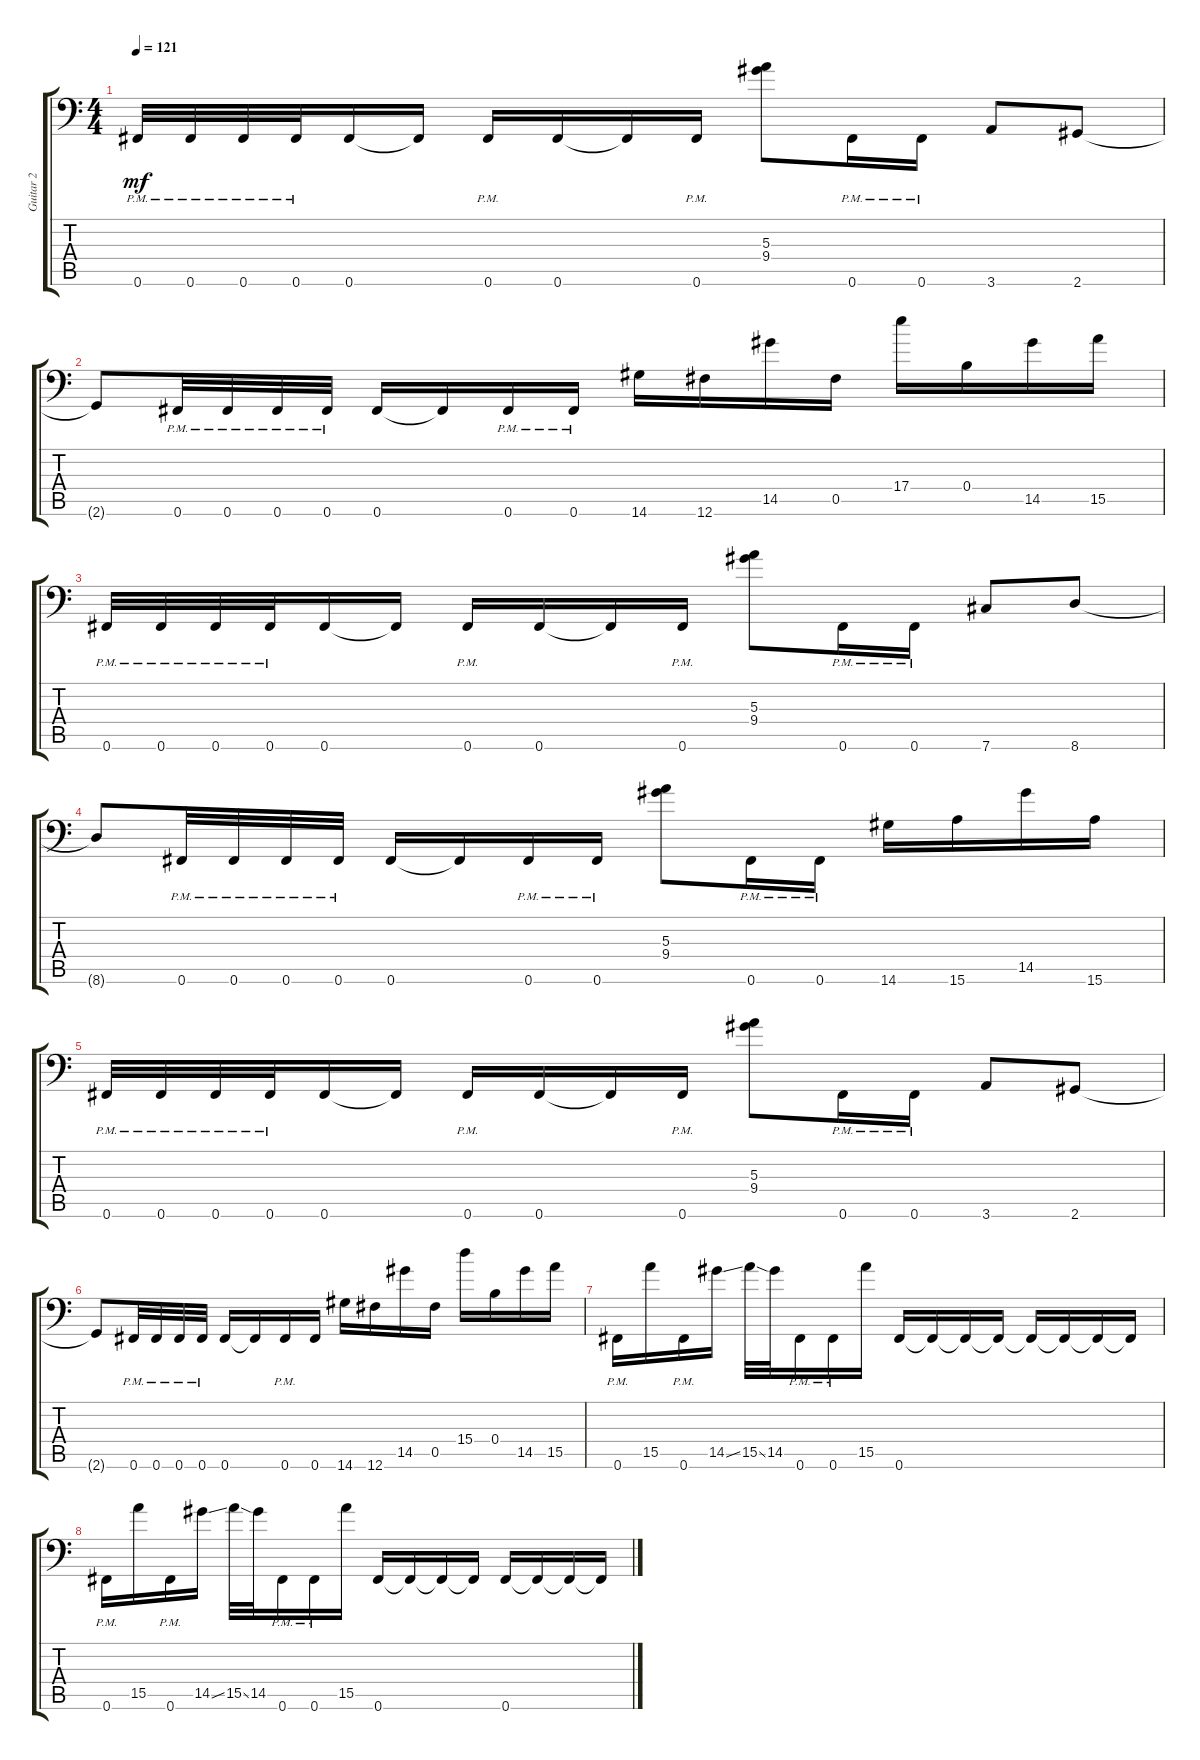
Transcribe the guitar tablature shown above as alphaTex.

\track ("Guitar 2" "Guitar 2") {instrument distortionguitar}
\staff {score tabs}
\tuning (Db4 Ab3 E3 B2 Gb2 Gb1) {hide}
\ts (4 4)
\tempo 121
\clef f4
\ks c
0.6{pm}.32{dy mf} 0.6{pm}.32 0.6{pm}.32 0.6{pm}.32 0.6.16 0.6{t}.16 0.6{pm}.16 0.6.16 0.6{t}.16 0.6{pm}.16 (5.3 9.4).8 0.6{pm}.16 0.6{pm}.16 3.6.8 2.6.8 |
2.6{t}.8 0.6{pm}.32 0.6{pm}.32 0.6{pm}.32 0.6{pm}.32 0.6.16 0.6{t}.16 0.6{pm}.16 0.6{pm}.16 14.6.16 12.6.16 14.5.16 0.5.16 17.4.16 0.4.16 14.5.16 15.5.16 |
0.6{pm}.32 0.6{pm}.32 0.6{pm}.32 0.6{pm}.32 0.6.16 0.6{t}.16 0.6{pm}.16 0.6.16 0.6{t}.16 0.6{pm}.16 (5.3 9.4).8 0.6{pm}.16 0.6{pm}.16 7.6.8 8.6.8 |
8.6{t}.8 0.6{pm}.32 0.6{pm}.32 0.6{pm}.32 0.6{pm}.32 0.6.16 0.6{t}.16 0.6{pm}.16 0.6{pm}.16 (5.3 9.4).8 0.6{pm}.16 0.6{pm}.16 14.6.16 15.6.16 14.5.16 15.6.16 |
0.6{pm}.32 0.6{pm}.32 0.6{pm}.32 0.6{pm}.32 0.6.16 0.6{t}.16 0.6{pm}.16 0.6.16 0.6{t}.16 0.6{pm}.16 (5.3 9.4).8 0.6{pm}.16 0.6{pm}.16 3.6.8 2.6.8 |
2.6{t}.8 0.6{pm}.32 0.6{pm}.32 0.6{pm}.32 0.6{pm}.32 0.6.16 0.6{t}.16 0.6{pm}.16 0.6.16 14.6.16 12.6.16 14.5.16 0.5.16 15.4.16 0.4.16 14.5.16 15.5.16 |
0.6{pm}.16 15.5.16 0.6{pm}.16 14.5{ss}.16 15.5{ss}.32 14.5.32 0.6{pm}.16 0.6{pm}.16 15.5.16 0.6.16 0.6{t}.16 0.6{t}.16 0.6{t}.16 0.6{t}.16 0.6{t}.16 0.6{t}.16 0.6{t}.16 |
0.6{pm}.16 15.5.16 0.6{pm}.16 14.5{ss}.16 15.5{ss}.32 14.5.32 0.6{pm}.16 0.6{pm}.16 15.5.16 0.6.16 0.6{t}.16 0.6{t}.16 0.6{t}.16 0.6.16 0.6{t}.16 0.6{t}.16 0.6{t}.16
